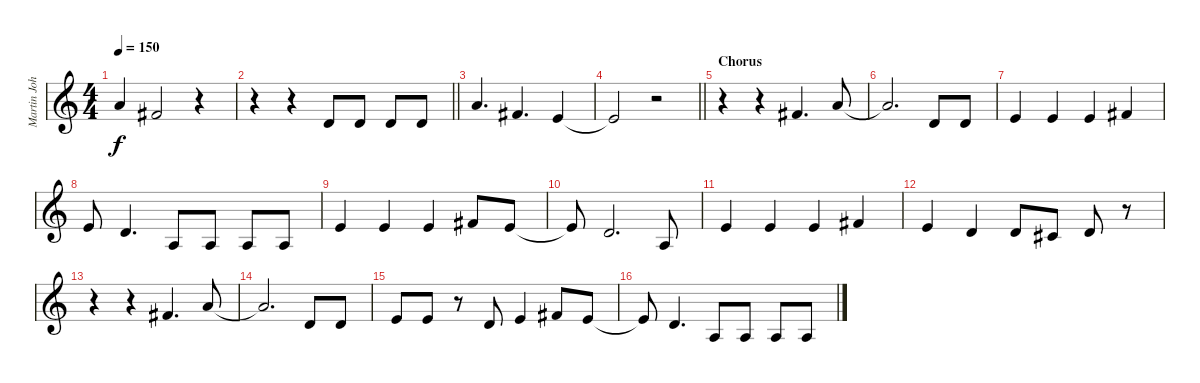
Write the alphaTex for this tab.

\track ("Martin Johnson (Vocals)" "Martin Joh") {instrument clarinet}
\staff {score}
\tuning (E4 B3 G3 D3 A2 E2) {hide}
\ts (4 4)
\tempo 150
\clef g2
\ks c
5.1.4{dy f} 2.1.2 r.4 |
\barLineRight lightlight
r.4 r.4 3.2.8 3.2.8 3.2.8 3.2.8 |
5.1.4{d} 2.1.4{d} 0.1.4 |
\barLineRight lightlight
0.1{t}.2 r.2 |
\section ("" "Chorus")
r.4{volume 15} r.4 2.1.4{d} 5.1.8 |
5.1{t}.2{d} 3.2.8 3.2.8 |
5.2.4 5.2.4 5.2.4 7.2.4 |
5.2.8 3.2.4{d} 2.3.8 2.3.8 2.3.8 2.3.8 |
5.2.4 5.2.4 5.2.4 7.2.8 5.2.8 |
5.2{t}.8 3.2.2{d} 2.3.8 |
5.2.4 5.2.4 5.2.4 7.2.4 |
5.2.4 3.2.4 3.2.8 2.2.8 3.2.8 r.8 |
r.4 r.4 2.1.4{d} 5.1.8 |
5.1{t}.2{d} 3.2.8 3.2.8 |
5.2.8 5.2.8 r.8 3.2.8 5.2.4 7.2.8 5.2.8 |
5.2{t}.8 3.2.4{d} 2.3.8 2.3.8 2.3.8 2.3.8
